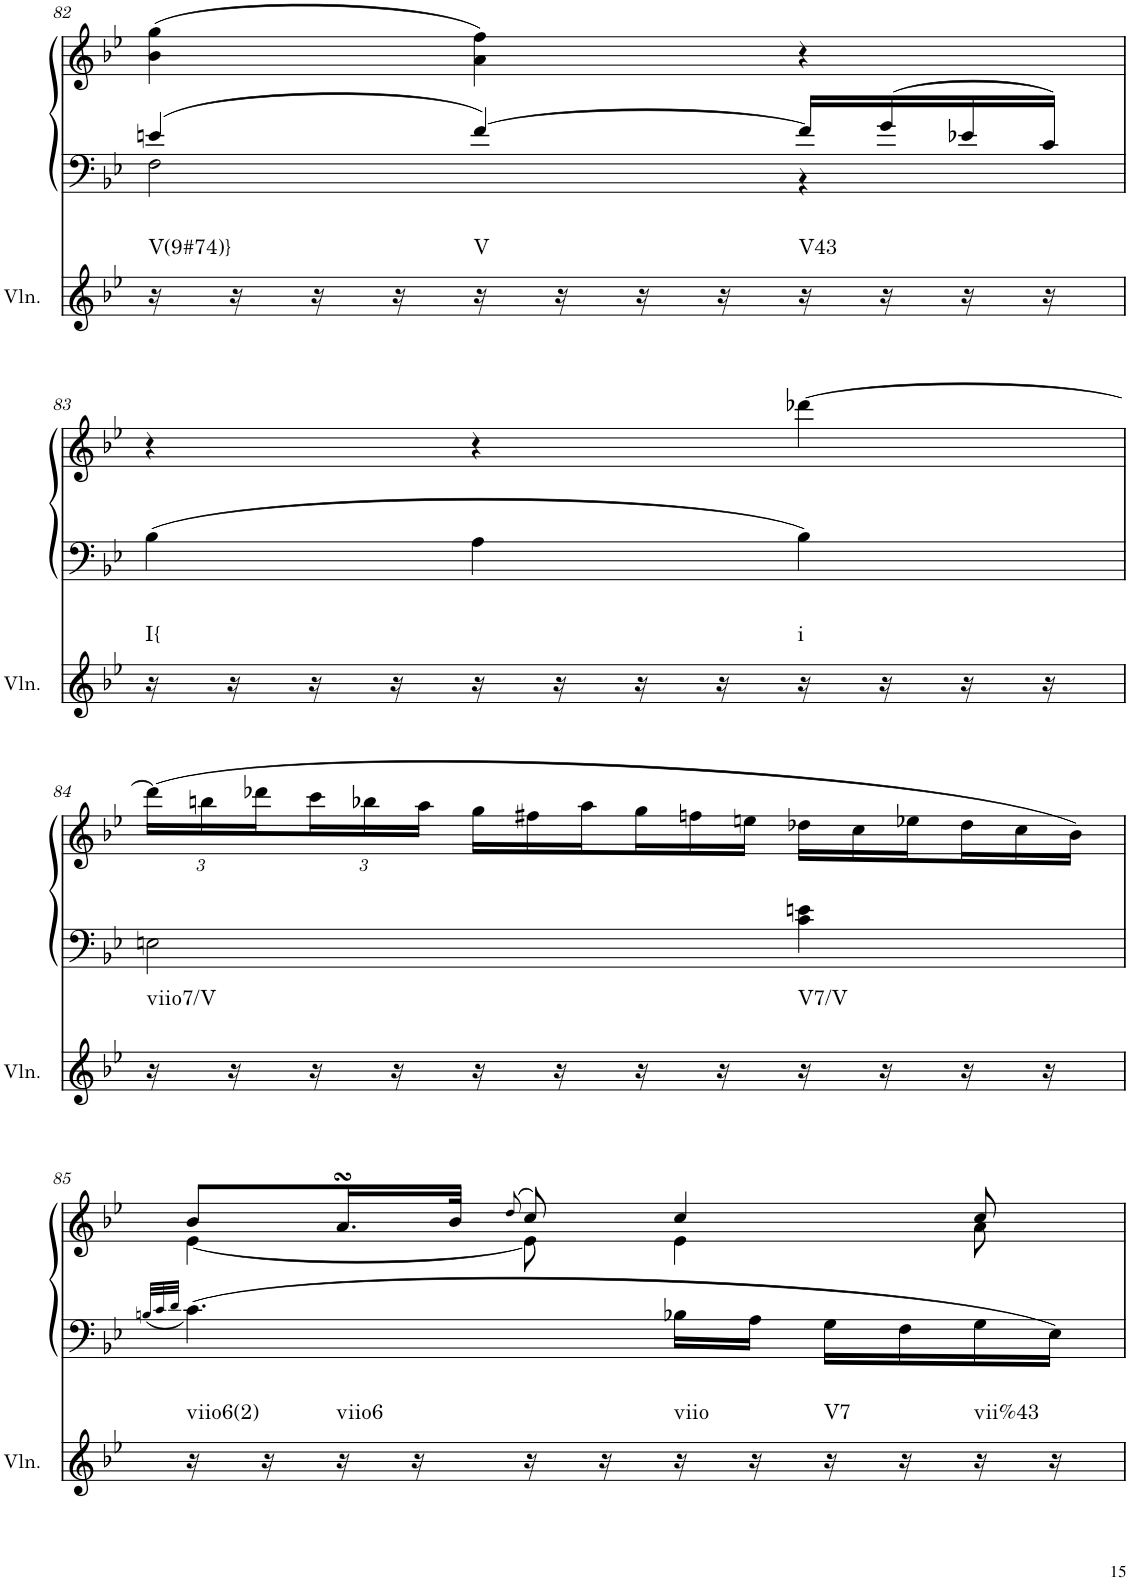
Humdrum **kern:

**kern	**harte	**kern	**kern
*part2	*part2	*part1	*part1
*staff3	*	*staff2	*staff1
*I"Violin	*	*I"unbenannt2	*
*I'Vln.	*	*	*
!!LO:PB:g=z
*clefG2	*	*clefF4	*clefG2
*k[b-e-]	*	*k[b-e-]	*k[b-e-]
*M3/4	*	*M3/4	*M3/4
=82	=82	=82	=82
*	*	*^	*
!	!LO:H:kt=V(9#74)}	!	!	!
16r	N	4en/	2F\	(4b-\ 4gg\
16r	.	.	.	.
16r	.	.	.	.
16r	.	.	.	.
!	!LO:H:kt=V	!	!	!
16r	N	[4f/	.	4a\ 4ff\)
16r	.	.	.	.
16r	.	.	.	.
16r	.	.	.	.
!	!LO:H:kt=V43	!	!	!
16r	N	16f/LL]	4r	4r
16r	.	16g/	.	.
16r	.	16e-X/	.	.
16r	.	16c/JJ	.	.
*	*	*v	*v	*
!!LO:LB:g=z
=83	=83	=83	=83
!	!LO:H:kt=I{	!	!
16r	N	4B-\	4r
16r	.	.	.
16r	.	.	.
16r	.	.	.
16r	.	4A\	4r
16r	.	.	.
16r	.	.	.
16r	.	.	.
!	!LO:H:kt=i	!	!
16r	N	4B-\	[4ddd-X\
16r	.	.	.
16r	.	.	.
16r	.	.	.
!!LO:LB:g=z
=84	=84	=84	=84
*	*	*	*Xbrackettup
!	!LO:H:kt=viio7/V	!	!
16r	N	2En\	(24ddd-\LL]
.	.	.	24bbn\
16r	.	.	.
.	.	.	24ddd-X\
16r	.	.	24ccc\
.	.	.	24bb-X\
16r	.	.	.
.	.	.	24aa\JJ
*	*	*	*Xtuplet
16r	.	.	24gg\LL
.	.	.	24ff#X\
16r	.	.	.
.	.	.	24aa\
16r	.	.	24gg\
.	.	.	24ffn\
16r	.	.	.
.	.	.	24een\JJ
!	!LO:H:kt=V7/V	!	!
16r	N	4c\ 4en\	24dd-X\LL
.	.	.	24cc\
16r	.	.	.
.	.	.	24ee-X\
16r	.	.	24dd-\
.	.	.	24cc\
16r	.	.	.
.	.	.	24b-\JJ)
!!LO:LB:g=z
=85	=85	=85	=85
.	.	32qBn/LLL	.
.	.	32qc/	.
.	.	32qd/JJJ	.
*	*	*	*^
!	!LO:H:kt=viio6(2)	!	!	!
16r	N	4.c\	8b-/L	[4e-\
16r	.	.	.	.
!	!LO:H:kt=viio6	!	!	!
16r	N	.	16.asSsS/L	.
16r	.	.	.	.
.	.	.	32b-/JJk	.
.	.	.	(8qdd/	.
16r	.	.	8cc/)	8e-\]
16r	.	.	.	.
!	!LO:H:kt=viio	!	!	!
16r	N	16B-X\LL	4cc/	4e-\
16r	.	16A\JJ	.	.
!	!LO:H:kt=V7	!	!	!
16r	N	16G\LL	.	.
16r	.	16F\	.	.
!	!LO:H:kt=vii%43	!	!	!
16r	N	16G\	8cc/	8a\
16r	.	16E-\JJ	.	.
*	*	*	*v	*v
=	=	=	=
*-	*-	*-	*-
